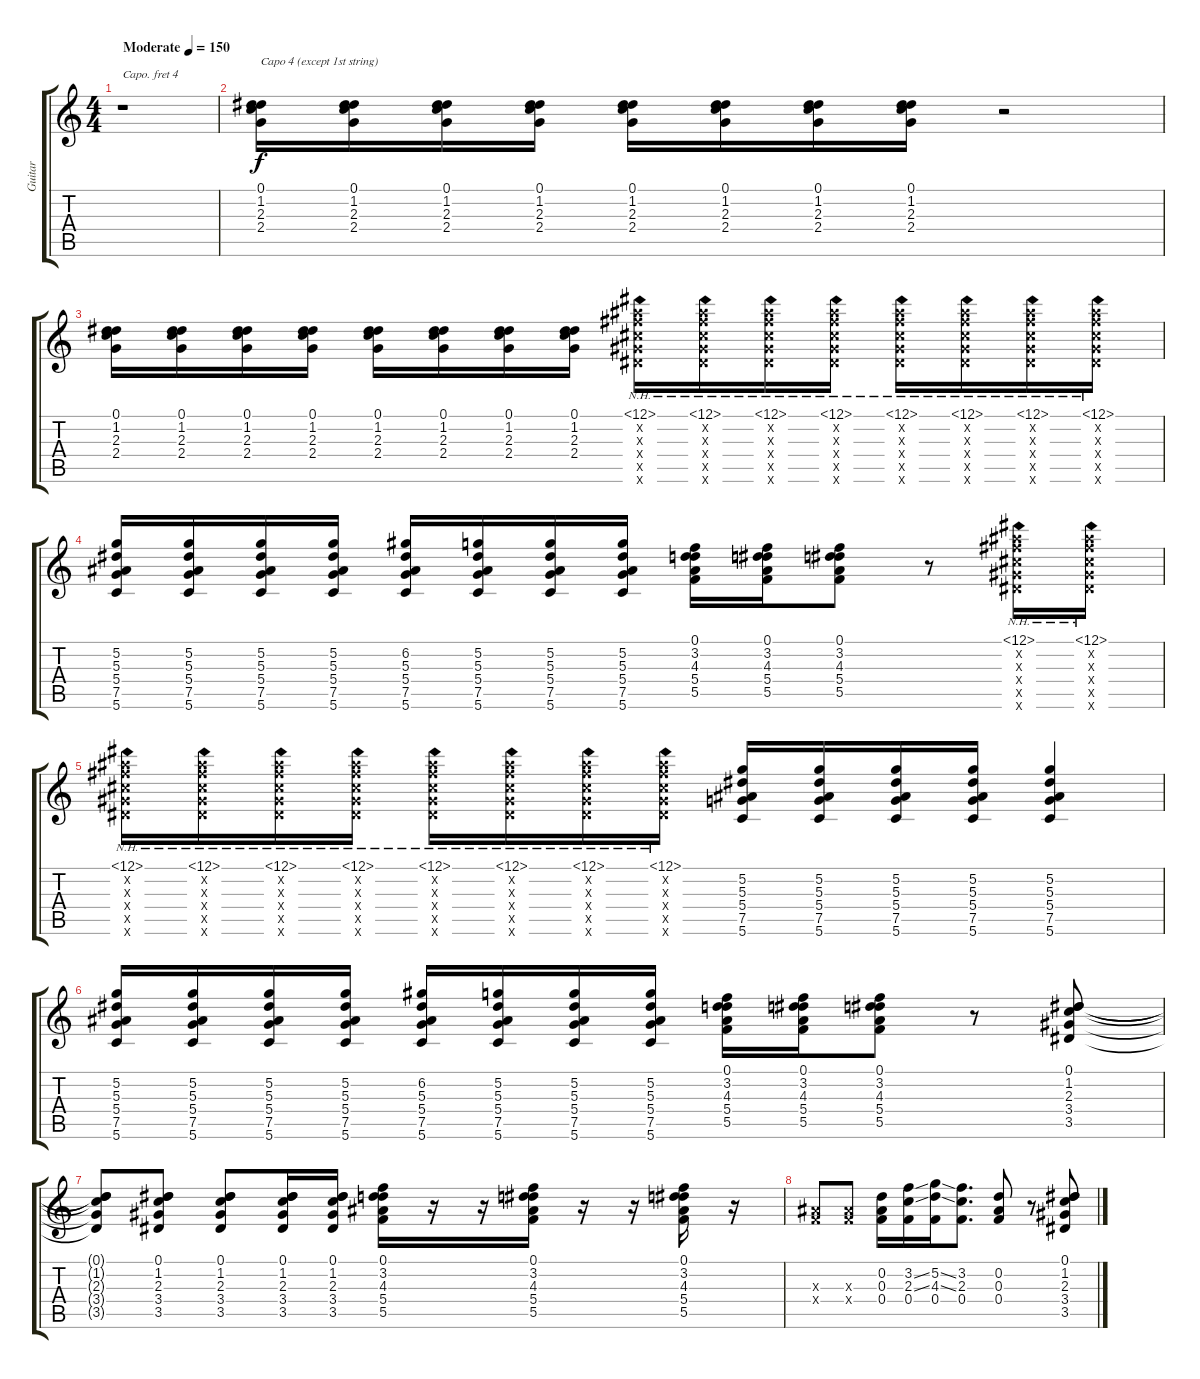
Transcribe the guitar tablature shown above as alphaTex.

\track ("Guitar" "Guitar") {instrument distortionguitar}
\staff {score tabs}
\capo 4
\tuning (B3 Bb3 Gb3 Db3 Ab2 Eb2) {hide}
\ts (4 4)
\tempo (150 "Moderate")
\clef g2
\ks c
r.1{dy f instrument distortionguitar} |
(0.1 1.2 2.3 2.4).16{txt "Capo 4 (except 1st string)"} (0.1 1.2 2.3 2.4).16 (0.1 1.2 2.3 2.4).16 (0.1 1.2 2.3 2.4).16 (0.1 1.2 2.3 2.4).16 (0.1 1.2 2.3 2.4).16 (0.1 1.2 2.3 2.4).16 (0.1 1.2 2.3 2.4).16 r.2 |
(0.1 1.2 2.3 2.4).16 (0.1 1.2 2.3 2.4).16 (0.1 1.2 2.3 2.4).16 (0.1 1.2 2.3 2.4).16 (0.1 1.2 2.3 2.4).16 (0.1 1.2 2.3 2.4).16 (0.1 1.2 2.3 2.4).16 (0.1 1.2 2.3 2.4).16 (12.1{nh} 8.2{x} 8.3{x} 8.4{x} 8.5{x} 8.6{x}).16 (12.1{nh} 8.2{x} 8.3{x} 8.4{x} 8.5{x} 8.6{x}).16 (12.1{nh} 8.2{x} 8.3{x} 8.4{x} 8.5{x} 8.6{x}).16 (12.1{nh} 8.2{x} 8.3{x} 8.4{x} 8.5{x} 8.6{x}).16 (12.1{nh} 8.2{x} 8.3{x} 8.4{x} 8.5{x} 8.6{x}).16 (12.1{nh} 8.2{x} 8.3{x} 8.4{x} 8.5{x} 8.6{x}).16 (12.1{nh} 8.2{x} 8.3{x} 8.4{x} 8.5{x} 8.6{x}).16 (12.1{nh} 8.2{x} 8.3{x} 8.4{x} 8.5{x} 8.6{x}).16 |
(5.2 5.3 5.4 7.5 5.6).16 (5.2 5.3 5.4 7.5 5.6).16 (5.2 5.3 5.4 7.5 5.6).16 (5.2 5.3 5.4 7.5 5.6).16 (6.2 5.3 5.4 7.5 5.6).16 (5.2 5.3 5.4 7.5 5.6).16 (5.2 5.3 5.4 7.5 5.6).16 (5.2 5.3 5.4 7.5 5.6).16 (0.1 3.2 4.3 5.4 5.5).16 (0.1 3.2 4.3 5.4 5.5).16 (0.1 3.2 4.3 5.4 5.5).8 r.8 (12.1{nh} 8.2{x} 8.3{x} 8.4{x} 8.5{x} 8.6{x}).16 (12.1{nh} 8.2{x} 8.3{x} 8.4{x} 8.5{x} 8.6{x}).16 |
(12.1{nh} 8.2{x} 8.3{x} 8.4{x} 8.5{x} 8.6{x}).16 (12.1{nh} 8.2{x} 8.3{x} 8.4{x} 8.5{x} 8.6{x}).16 (12.1{nh} 8.2{x} 8.3{x} 8.4{x} 8.5{x} 8.6{x}).16 (12.1{nh} 8.2{x} 8.3{x} 8.4{x} 8.5{x} 8.6{x}).16 (12.1{nh} 8.2{x} 8.3{x} 8.4{x} 8.5{x} 8.6{x}).16 (12.1{nh} 8.2{x} 8.3{x} 8.4{x} 8.5{x} 8.6{x}).16 (12.1{nh} 8.2{x} 8.3{x} 8.4{x} 8.5{x} 8.6{x}).16 (12.1{nh} 8.2{x} 8.3{x} 8.4{x} 8.5{x} 8.6{x}).16 (5.2 5.3 5.4 7.5 5.6).16 (5.2 5.3 5.4 7.5 5.6).16 (5.2 5.3 5.4 7.5 5.6).16 (5.2 5.3 5.4 7.5 5.6).16 (5.2 5.3 5.4 7.5 5.6).4 |
(5.2 5.3 5.4 7.5 5.6).16 (5.2 5.3 5.4 7.5 5.6).16 (5.2 5.3 5.4 7.5 5.6).16 (5.2 5.3 5.4 7.5 5.6).16 (6.2 5.3 5.4 7.5 5.6).16 (5.2 5.3 5.4 7.5 5.6).16 (5.2 5.3 5.4 7.5 5.6).16 (5.2 5.3 5.4 7.5 5.6).16 (0.1 3.2 4.3 5.4 5.5).16 (0.1 3.2 4.3 5.4 5.5).16 (0.1 3.2 4.3 5.4 5.5).8 r.8 (0.1 1.2 2.3 3.4 3.5).8 |
(0.1{t} 1.2{t} 2.3{t} 3.4{t} 3.5{t}).8 (0.1 1.2 2.3 3.4 3.5).8 (0.1 1.2 2.3 3.4 3.5).8 (0.1 1.2 2.3 3.4 3.5).16 (0.1 1.2 2.3 3.4 3.5).16 (0.1 3.2 4.3 5.4 5.5).16 r.16 r.16 (0.1 3.2 4.3 5.4 5.5).16 r.16 r.16 (0.1 3.2 4.3 5.4 5.5).16 r.16 |
(0.3{x} 0.4{x}).8 (0.3{x} 0.4{x}).8 (0.2 0.3 0.4).16 (3.2{ss} 2.3{ss} 0.4).16 (5.2{ss} 4.3{ss} 0.4).16 (3.2 2.3 0.4).8{d} (0.2 0.3 0.4).8 r.8 (0.1 1.2 2.3 3.4 3.5).8
